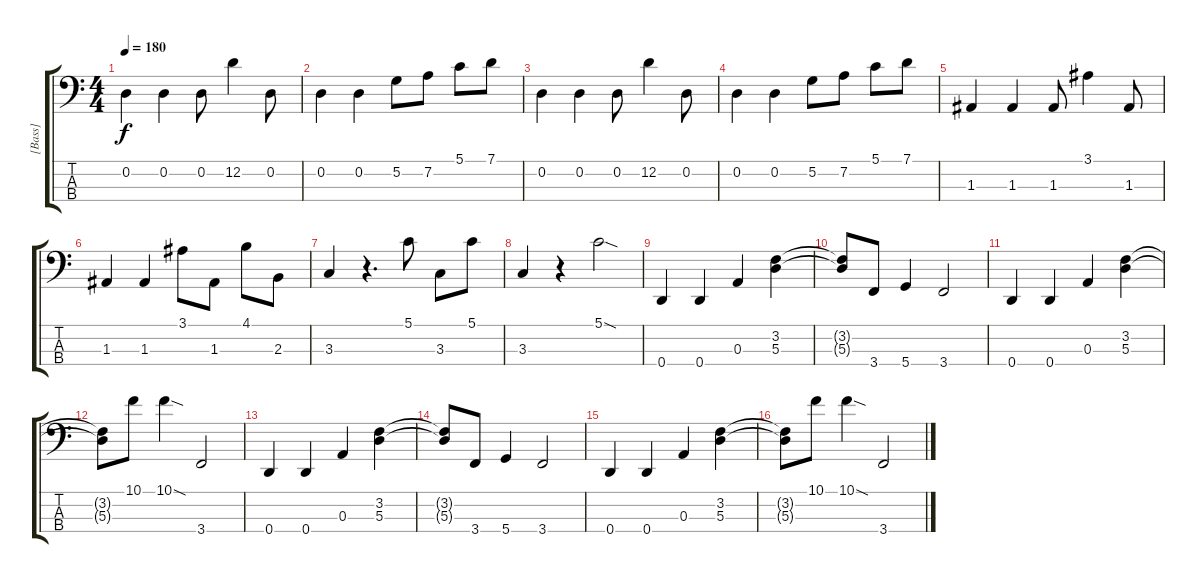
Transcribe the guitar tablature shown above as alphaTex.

\track ("[Bass]" "[Bass]") {instrument electricbassfinger}
\staff {score tabs}
\tuning (G2 D2 A1 D1) {hide}
\ts (4 4)
\tempo 180
\clef f4
\ks c
0.2.4{dy f} 0.2.4 0.2.8 12.2.4 0.2.8 |
0.2.4 0.2.4 5.2.8 7.2.8 5.1.8 7.1.8 |
0.2.4 0.2.4 0.2.8 12.2.4 0.2.8 |
0.2.4 0.2.4 5.2.8 7.2.8 5.1.8 7.1.8 |
1.3.4 1.3.4 1.3.8 3.1.4 1.3.8 |
1.3.4 1.3.4 3.1.8 1.3.8 4.1.8 2.3.8 |
3.3.4 r.4{d} 5.1.8 3.3.8 5.1.8 |
3.3.4 r.4 5.1{sod}.2 |
0.4.4 0.4.4 0.3.4 (3.2 5.3).4 |
(3.2{t} 5.3{t}).8 3.4.8 5.4.4 3.4.2 |
0.4.4 0.4.4 0.3.4 (3.2 5.3).4 |
(3.2{t} 5.3{t}).8 10.1.8 10.1{sod}.4 3.4.2 |
0.4.4 0.4.4 0.3.4 (3.2 5.3).4 |
(3.2{t} 5.3{t}).8 3.4.8 5.4.4 3.4.2 |
0.4.4 0.4.4 0.3.4 (3.2 5.3).4 |
(3.2{t} 5.3{t}).8 10.1.8 10.1{sod}.4 3.4.2
